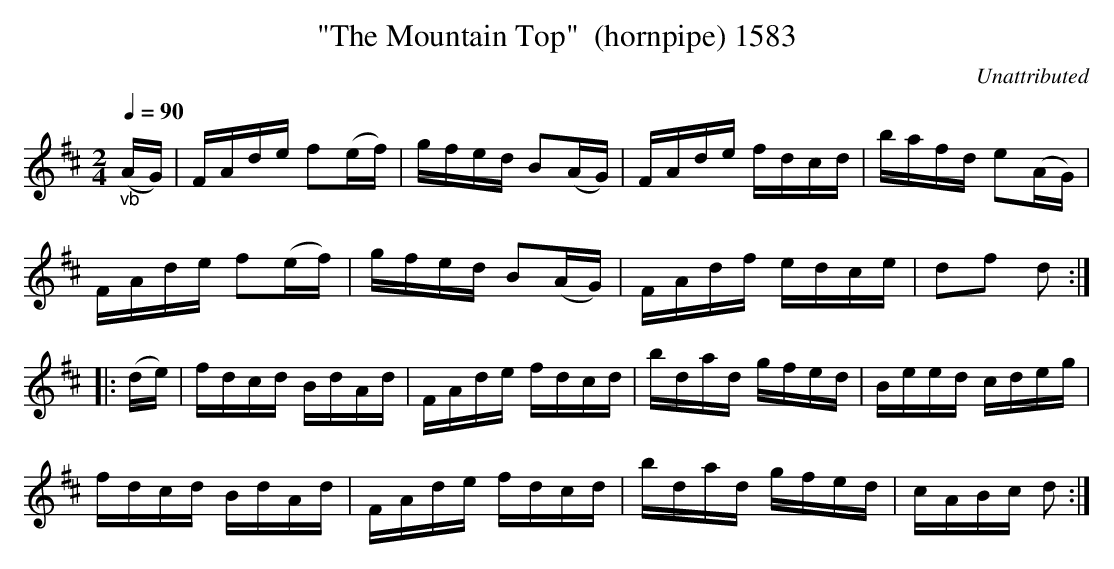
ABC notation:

X:1
T:"The Mountain Top"  (hornpipe) 1583
C:Unattributed
BRENNAN July 2003 (HTTP://WWW.SOSYOURMOM.COM)
Q:1/4=90
M:2/4
L:1/16
K:D
"_vb"(AG)|FAde f2(ef)|gfed B2(AG)|FAde fdcd|bafd e2(AG)|
FAde f2(ef)|gfed B2(AG)|FAdf edce|d2f2 d2:|
|:(de)|fdcd BdAd|FAde fdcd|bdad gfed|Beed cdeg|
fdcd BdAd|FAde fdcd|bdad gfed|cABc d2:|
